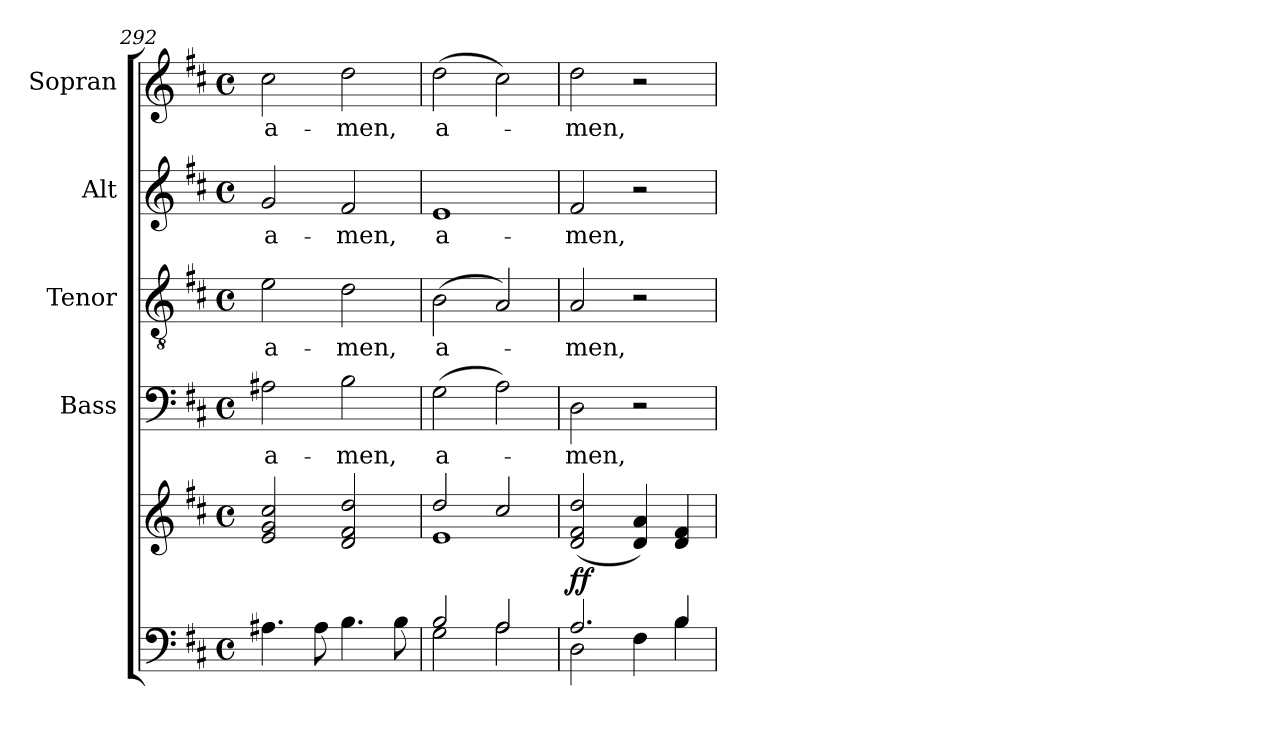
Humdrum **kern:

**kern	**kern	**dynam	**kern	**text	**kern	**text	**kern	**text	**kern	**text
*part5	*part5	*part5	*part4	*part4	*part3	*part3	*part2	*part2	*part1	*part1
*staff6	*staff5	*staff5/6	*staff4	*staff4	*staff3	*staff3	*staff2	*staff2	*staff1	*staff1
*	*	*	*I"Bass	*	*I"Tenor	*	*I"Alt	*	*I"Sopran	*
*	*	*	*I'B.	*	*I'T.	*	*I'A.	*	*I'S.	*
!!LO:LB:g=z
*clefF4	*clefG2	*	*clefF4	*	*clefGv2	*	*clefG2	*	*clefG2	*
*k[f#c#]	*k[f#c#]	*	*k[f#c#]	*	*k[f#c#]	*	*k[f#c#]	*	*k[f#c#]	*
*D:	*D:	*	*D:	*	*D:	*	*D:	*	*D:	*
*M4/4	*M4/4	*	*M4/4	*	*M4/4	*	*M4/4	*	*M4/4	*
*met(c)	*met(c)	*	*met(c)	*	*met(c)	*	*met(c)	*	*met(c)	*
=292	=292	=292	=292	=292	=292	=292	=292	=292	=292	=292
!	!	!	!	!LO:LY:b	!	!LO:LY:b	!	!LO:LY:b	!	!LO:LY:b
4.A#X\	2e/ 2g/ 2cc#/	.	2A#X\	a-	2e\	a-	2g/	a-	2cc#\	a-
8A#\	.	.	.	.	.	.	.	.	.	.
!	!	!	!	!LO:LY:b	!	!LO:LY:b	!	!LO:LY:b	!	!LO:LY:b
4.B\	2d/ 2f#/ 2dd/	.	2B\	-men,	2d\	-men,	2f#/	-men,	2dd\	-men,
8B\	.	.	.	.	.	.	.	.	.	.
=293	=293	=293	=293	=293	=293	=293	=293	=293	=293	=293
*^	*^	*	*	*	*	*	*	*	*	*
!	!	!	!	!	!	!LO:LY:b	!	!LO:LY:b	!	!LO:LY:b	!	!LO:LY:b
2B/	2G\	2dd/	1e	.	(>2G\	a-	(>2B\	a-	1e	a-	(>2dd\	a-
2A/	2A\	2cc#/	.	.	2A\)	.	2A/)	.	.	.	2cc#\)	.
*	*	*v	*v	*	*	*	*	*	*	*	*	*
=294	=294	=294	=294	=294	=294	=294	=294	=294	=294	=294	=294
!	!	!	!LO:DY:b	!	!LO:LY:b	!	!LO:LY:b	!	!LO:LY:b	!	!LO:LY:b
2.A/	2D\	(2d/ 2f#/ 2dd/	ff	2D\	-men,	2A/	-men,	2f#/	-men,	2dd\	-men,
.	4F#\	4d/ 4a/)	.	2r	.	2r	.	2r	.	2r	.
4B/	4B\	4d/ 4f#/	.	.	.	.	.	.	.	.	.
*v	*v	*	*	*	*	*	*	*	*	*	*
=	=	=	=	=	=	=	=	=	=	=
*-	*-	*-	*-	*-	*-	*-	*-	*-	*-	*-
